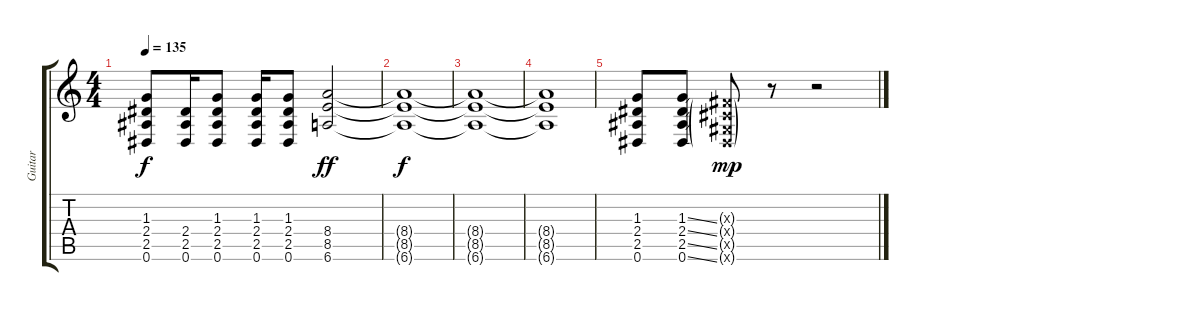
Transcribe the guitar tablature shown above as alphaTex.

\track ("Guitar" "Guitar") {instrument distortionguitar}
\staff {score tabs}
\tuning (Eb4 Bb3 Gb3 Db3 Ab2 Eb2) {hide}
\ts (4 4)
\tempo 135
\clef g2
\ks c
(1.3 2.4 2.5 0.6).8{dy f} (2.4 2.5 0.6).16 (1.3 2.4 2.5 0.6).8 (1.3 2.4 2.5 0.6).16 (1.3 2.4 2.5 0.6).8 (8.4 8.5 6.6).2{dy ff} |
(8.4{t} 8.5{t} 6.6{t}).1{dy f} |
(8.4{t} 8.5{t} 6.6{t}).1 |
(8.4{t} 8.5{t} 6.6{t}).1 |
(1.3 2.4 2.5 0.6).8 (1.3{ss} 2.4{ss} 2.5{ss} 0.6{ss}).8 (0.3{g x} 0.4{g x} 0.5{g x} 0.6{g x}).8{dy mp} r.8 r.2
